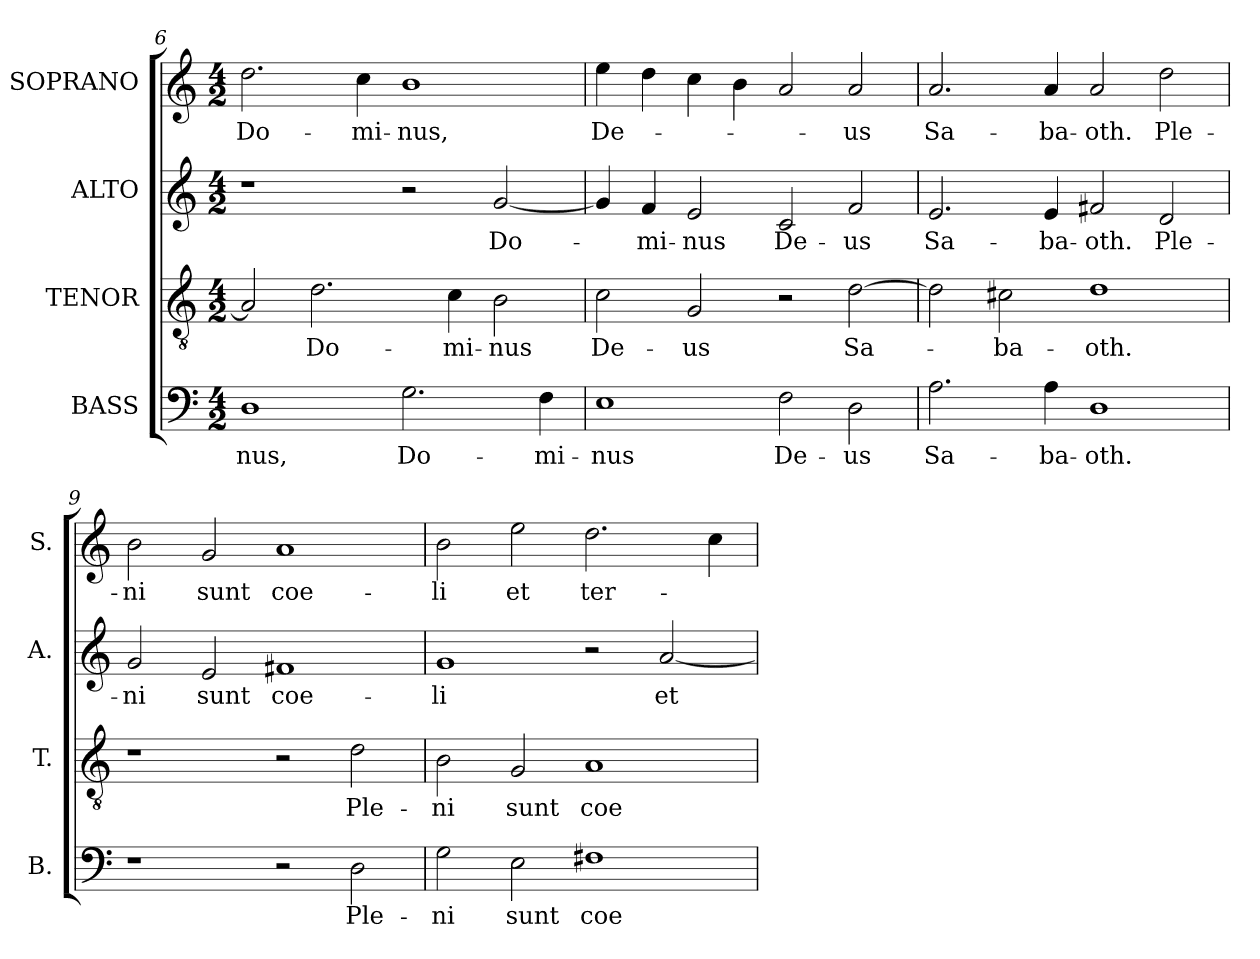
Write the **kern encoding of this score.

**kern	**text	**kern	**text	**kern	**text	**kern	**text
*part4	*part4	*part3	*part3	*part2	*part2	*part1	*part1
*staff4	*staff4	*staff3	*staff3	*staff2	*staff2	*staff1	*staff1
*I"BASS	*	*I"TENOR	*	*I"ALTO	*	*I"SOPRANO	*
*I'B.	*	*I'T.	*	*I'A.	*	*I'S.	*
*clefF4	*	*clefGv2	*	*clefG2	*	*clefG2	*
*	*	*ITrd7c12	*	*	*	*	*
*k[]	*	*k[]	*	*k[]	*	*k[]	*
*C:	*	*C:	*	*C:	*	*C:	*
*M4/2	*	*M4/2	*	*M4/2	*	*M4/2	*
=6	=6	=6	=6	=6	=6	=6	=6
!	!LO:LY:b:color=#000000	!	!	!	!	!	!
!	!	!	!	!	!	!	!LO:LY:b:color=#000000
1Di	-nus,	2AAi/]	.	1r	.	2.ddi\	Do-
!	!	!	!LO:LY:b:color=#000000	!	!	!	!
.	.	2.Di\	Do-	.	.	.	.
!	!	!	!	!	!	!	!LO:LY:b:color=#000000
.	.	.	.	.	.	4cci\	-mi-
!	!LO:LY:b:color=#000000	!	!	!	!	!	!
!	!	!	!	!	!	!	!LO:LY:b:color=#000000
2.Gi\	Do-	.	.	2r	.	1bi	-nus,
!	!	!	!LO:LY:b:color=#000000	!	!	!	!
.	.	4Ci\	-mi-	.	.	.	.
!	!	!	!LO:LY:b:color=#000000	!	!	!	!
!	!	!	!	!	!LO:LY:b:color=#000000	!	!
.	.	2BBi\	-nus	[2gi/	Do-	.	.
!	!LO:LY:b:color=#000000	!	!	!	!	!	!
4Fi\	-mi-	.	.	.	.	.	.
!!LO:LB:g=z
=7	=7	=7	=7	=7	=7	=7	=7
!	!LO:LY:b:color=#000000	!	!	!	!	!	!
!	!	!	!LO:LY:b:color=#000000	!	!	!	!
!	!	!	!	!	!	!	!LO:LY:b:color=#000000
1Ei	-nus	2Ci\	De-	4gi/]	.	4eei\	De-
!	!	!	!	!	!LO:LY:b:color=#000000	!	!
.	.	.	.	4fi/	-mi-	4ddi\	.
!	!	!	!LO:LY:b:color=#000000	!	!	!	!
!	!	!	!	!	!LO:LY:b:color=#000000	!	!
.	.	2GGi/	-us	2ei/	-nus	4cci\	.
.	.	.	.	.	.	4bi\	.
!	!LO:LY:b:color=#000000	!	!	!	!	!	!
!	!	!	!	!	!LO:LY:b:color=#000000	!	!
2Fi\	De-	2r	.	2ci/	De-	2ai/	.
!	!LO:LY:b:color=#000000	!	!	!	!	!	!
!	!	!	!LO:LY:b:color=#000000	!	!	!	!
!	!	!	!	!	!LO:LY:b:color=#000000	!	!
!	!	!	!	!	!	!	!LO:LY:b:color=#000000
2Di\	-us	[2Di\	Sa-	2fi/	-us	2ai/	-us
=8	=8	=8	=8	=8	=8	=8	=8
!	!LO:LY:b:color=#000000	!	!	!	!	!	!
!	!	!	!	!	!LO:LY:b:color=#000000	!	!
!	!	!	!	!	!	!	!LO:LY:b:color=#000000
2.Ai\	Sa-	2Di\]	.	2.ei/	Sa-	2.ai/	Sa-
!	!	!	!LO:LY:b:color=#000000	!	!	!	!
.	.	2C#Xi\	-ba-	.	.	.	.
!	!LO:LY:b:color=#000000	!	!	!	!	!	!
!	!	!	!	!	!LO:LY:b:color=#000000	!	!
!	!	!	!	!	!	!	!LO:LY:b:color=#000000
4Ai\	-ba-	.	.	4ei/	-ba-	4ai/	-ba-
!	!LO:LY:b:color=#000000	!	!	!	!	!	!
!	!	!	!LO:LY:b:color=#000000	!	!	!	!
!	!	!	!	!	!LO:LY:b:color=#000000	!	!
!	!	!	!	!	!	!	!LO:LY:b:color=#000000
1Di	-oth.	1Di	-oth.	2f#Xi/	-oth.	2ai/	-oth.
!	!	!	!	!	!LO:LY:b:color=#000000	!	!
!	!	!	!	!	!	!	!LO:LY:b:color=#000000
.	.	.	.	2di/	Ple-	2ddi\	Ple-
=9	=9	=9	=9	=9	=9	=9	=9
!	!	!	!	!	!LO:LY:b:color=#000000	!	!
!	!	!	!	!	!	!	!LO:LY:b:color=#000000
1r	.	1r	.	2gi/	-ni	2bi\	-ni
!	!	!	!	!	!LO:LY:b:color=#000000	!	!
!	!	!	!	!	!	!	!LO:LY:b:color=#000000
.	.	.	.	2ei/	sunt	2gi/	sunt
!	!	!	!	!	!LO:LY:b:color=#000000	!	!
!	!	!	!	!	!	!	!LO:LY:b:color=#000000
2r	.	2r	.	1f#Xi	coe-	1ai	coe-
!	!LO:LY:b:color=#000000	!	!	!	!	!	!
!	!	!	!LO:LY:b:color=#000000	!	!	!	!
2Di\	Ple-	2Di\	Ple-	.	.	.	.
=10	=10	=10	=10	=10	=10	=10	=10
!	!LO:LY:b:color=#000000	!	!	!	!	!	!
!	!	!	!LO:LY:b:color=#000000	!	!	!	!
!	!	!	!	!	!LO:LY:b:color=#000000	!	!
!	!	!	!	!	!	!	!LO:LY:b:color=#000000
2Gi\	-ni	2BBi\	-ni	1gi	-li	2bi\	-li
!	!LO:LY:b:color=#000000	!	!	!	!	!	!
!	!	!	!LO:LY:b:color=#000000	!	!	!	!
!	!	!	!	!	!	!	!LO:LY:b:color=#000000
2Ei\	sunt	2GGi/	sunt	.	.	2eei\	et
!	!LO:LY:b:color=#000000	!	!	!	!	!	!
!	!	!	!LO:LY:b:color=#000000	!	!	!	!
!	!	!	!	!	!	!	!LO:LY:b:color=#000000
1F#Xi	coe-	1AAi	coe-	2r	.	2.ddi\	ter-
!	!	!	!	!	!LO:LY:b:color=#000000	!	!
.	.	.	.	[2ai/	et	.	.
.	.	.	.	.	.	4cci\	.
=	=	=	=	=	=	=	=
*-	*-	*-	*-	*-	*-	*-	*-
